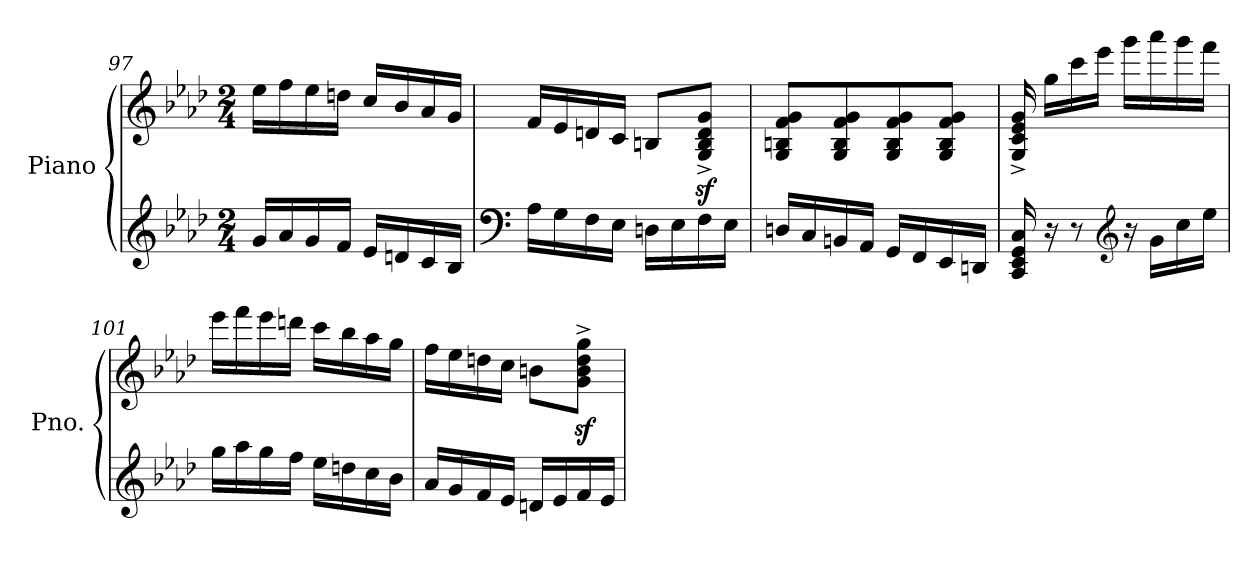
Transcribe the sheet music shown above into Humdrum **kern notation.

**kern	**kern
*part1	*part1
*staff2	*staff1
*I"Piano	*
*I'Pno.	*
*clefG2	*clefG2
*k[b-e-a-d-]	*k[b-e-a-d-]
*M2/4	*M2/4
=97	=97
16g/LL	16ee-\LL
16a-/	16ff\
16g/	16ee-\
16f/JJ	16ddn\JJ
16e-/LL	16cc/LL
16dn/	16b-/
16c/	16a-/
16B-/JJ	16g/JJ
!!LO:LB:g=z
=98	=98
*clefF4	*
16A-\LL	16f/LL
16G\	16e-/
16F\	16dn/
16E-\JJ	16c/JJ
16Dn\LL	8Bn/L
16E-\	.
16F\	8G/z<^ 8B/z<^ 8d/z<^ 8g/z<^J
16E-\JJ	.
=99	=99
16Dn/LL	8G/ 8Bn/ 8f/ 8g/L
16C/	.
16BBn/	8G/ 8B/ 8f/ 8g/
16AA-/JJ	.
16GG/LL	8G/ 8B/ 8f/ 8g/
16FF/	.
16EE-/	8G/ 8B/ 8f/ 8g/J
16DDn/JJ	.
=100	=100
16CC/ 16EE-/ 16GG/ 16C/	16G/^ 16c/^ 16e-/^ 16g/^
16r	16gg\LL
8r	16ccc\
.	16eee-\JJ
*clefG2	*
16r	16ggg\LL
16g\LL	16aaa-\
16cc\	16ggg\
16ee-\JJ	16fff\JJ
=101	=101
16gg\LL	16eee-\LL
16aa-\	16fff\
16gg\	16eee-\
16ff\JJ	16dddn\JJ
16ee-\LL	16ccc\LL
16ddn\	16bb-\
16cc\	16aa-\
16b-\JJ	16gg\JJ
!!LO:LB:g=z
=102	=102
16a-/LL	16ff\LL
16g/	16ee-\
16f/	16ddn\
16e-/JJ	16cc\JJ
16dn/LL	8bn\L
16e-/	.
16f/	8g\z<^ 8b\z<^ 8dd\z<^ 8gg\z<^J
16e-/JJ	.
=	=
*-	*-
